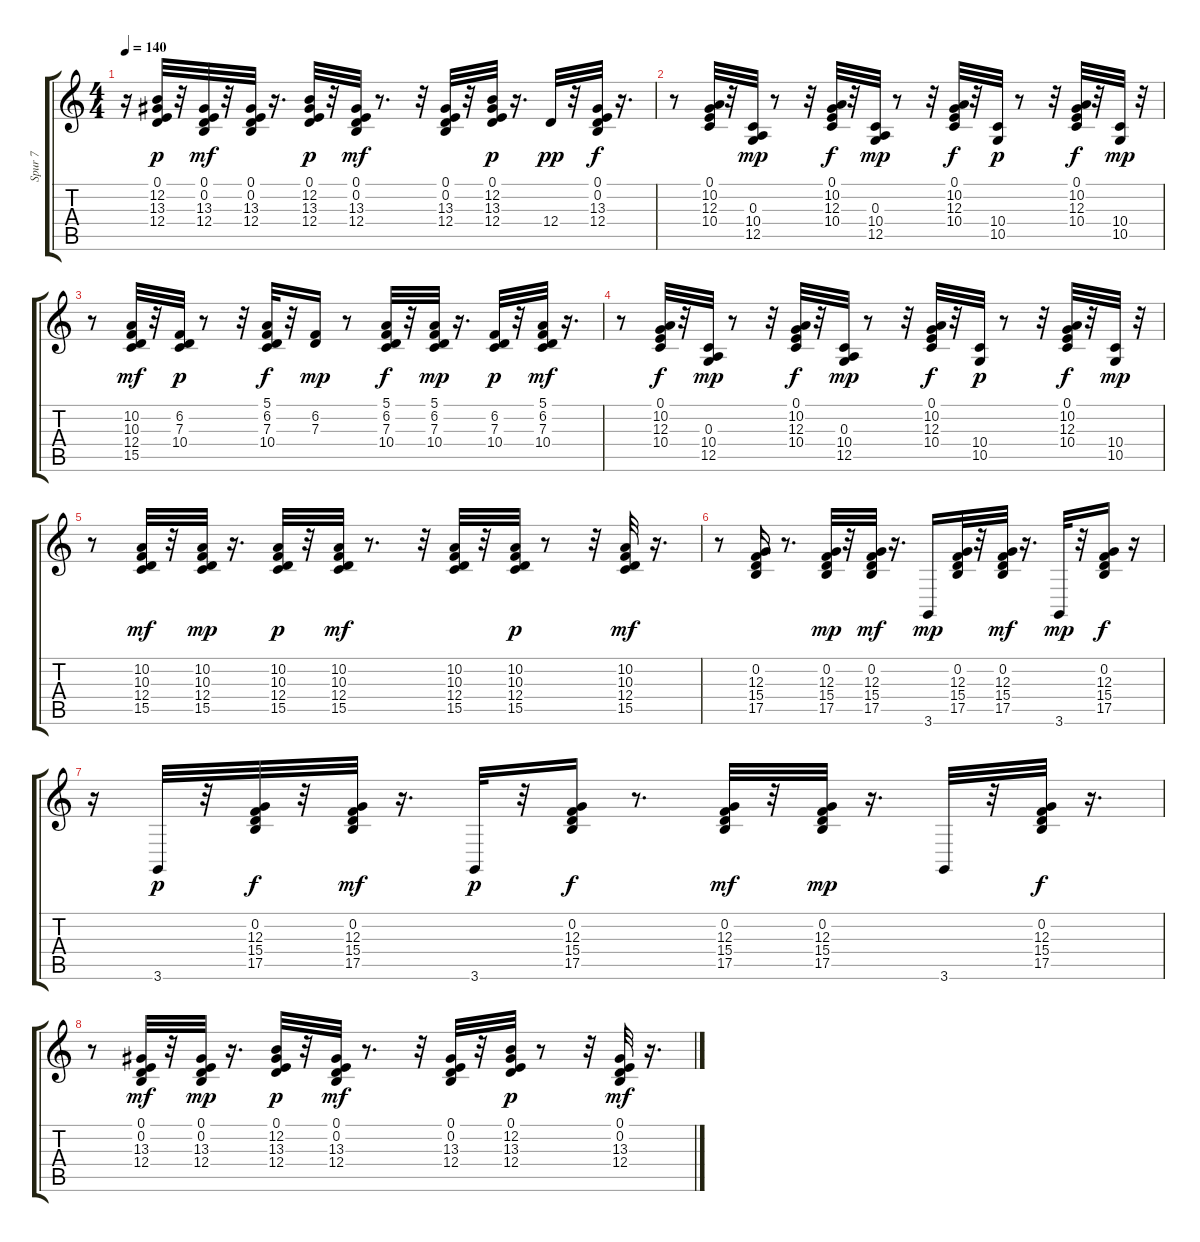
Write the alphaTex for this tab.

\track ("Spur 7" "Spur 7") {instrument harpsichord}
\staff {score tabs}
\tuning (E4 B3 G3 D3 A2 E2) {hide}
\ts (4 4)
\tempo 140
\clef g2
\ks c
r.16{dy mf} (0.1 12.2 13.3 12.4).32{dy p} r.32 (0.1 0.2 13.3 12.4).32{dy mf} r.32 (0.1 0.2 13.3 12.4).32 r.16{d} (0.1 12.2 13.3 12.4).32{dy p} r.32 (0.1 0.2 13.3 12.4).32{dy mf} r.8{d} r.32 (0.1 0.2 13.3 12.4).32 r.32 (0.1 12.2 13.3 12.4).32{dy p} r.16{d} 12.4.32{dy pp} r.32 (0.1 0.2 13.3 12.4).32{dy f} r.16{d} |
r.8 (0.1 10.2 12.3 10.4).32 r.32 (0.3 10.4 12.5).32{dy mp} r.8 r.32 (0.1 10.2 12.3 10.4).32{dy f} r.32 (0.3 10.4 12.5).32{dy mp} r.8 r.32 (0.1 10.2 12.3 10.4).32{dy f} r.32 (10.4 10.5).32{dy p} r.8 r.32 (0.1 10.2 12.3 10.4).32{dy f} r.32 (10.4 10.5).32{dy mp} r.32 |
r.8 (10.2 10.3 12.4 15.5).32{dy mf} r.32 (6.2 7.3 10.4).32{dy p} r.8 r.32 (5.1 6.2 7.3 10.4).32{dy f} r.32 (6.2 7.3).16{dy mp} r.8 (5.1 6.2 7.3 10.4).32{dy f} r.32 (5.1 6.2 7.3 10.4).32{dy mp} r.16{d} (6.2 7.3 10.4).32{dy p} r.32 (5.1 6.2 7.3 10.4).32{dy mf} r.16{d} |
r.8 (0.1 10.2 12.3 10.4).32{dy f} r.32 (0.3 10.4 12.5).32{dy mp} r.8 r.32 (0.1 10.2 12.3 10.4).32{dy f} r.32 (0.3 10.4 12.5).32{dy mp} r.8 r.32 (0.1 10.2 12.3 10.4).32{dy f} r.32 (10.4 10.5).32{dy p} r.8 r.32 (0.1 10.2 12.3 10.4).32{dy f} r.32 (10.4 10.5).32{dy mp} r.32 |
r.8 (10.2 10.3 12.4 15.5).32{dy mf} r.32 (10.2 10.3 12.4 15.5).32{dy mp} r.16{d} (10.2 10.3 12.4 15.5).32{dy p} r.32 (10.2 10.3 12.4 15.5).32{dy mf} r.8{d} r.32 (10.2 10.3 12.4 15.5).32 r.32 (10.2 10.3 12.4 15.5).32{dy p} r.8 r.32 (10.2 10.3 12.4 15.5).32{dy mf} r.16{d} |
r.8 (0.2 12.3 15.4 17.5).16 r.8{d} (0.2 12.3 15.4 17.5).32{dy mp} r.32 (0.2 12.3 15.4 17.5).32{dy mf} r.16{d} 3.6.16{dy mp} (0.2 12.3 15.4 17.5).32 r.32 (0.2 12.3 15.4 17.5).32{dy mf} r.16{d} 3.6.32{dy mp} r.32 (0.2 12.3 15.4 17.5).16{dy f} r.16 |
r.16 3.6.32{dy p} r.32 (0.2 12.3 15.4 17.5).32{dy f} r.32 (0.2 12.3 15.4 17.5).32{dy mf} r.16{d} 3.6.32{dy p} r.32 (0.2 12.3 15.4 17.5).16{dy f} r.8{d} (0.2 12.3 15.4 17.5).32{dy mf} r.32 (0.2 12.3 15.4 17.5).32{dy mp} r.16{d} 3.6.32 r.32 (0.2 12.3 15.4 17.5).32{dy f} r.16{d} |
r.8 (0.1 0.2 13.3 12.4).32{dy mf} r.32 (0.1 0.2 13.3 12.4).32{dy mp} r.16{d} (0.1 12.2 13.3 12.4).32{dy p} r.32 (0.1 0.2 13.3 12.4).32{dy mf} r.8{d} r.32 (0.1 0.2 13.3 12.4).32 r.32 (0.1 12.2 13.3 12.4).32{dy p} r.8 r.32 (0.1 0.2 13.3 12.4).32{dy mf} r.16{d}
